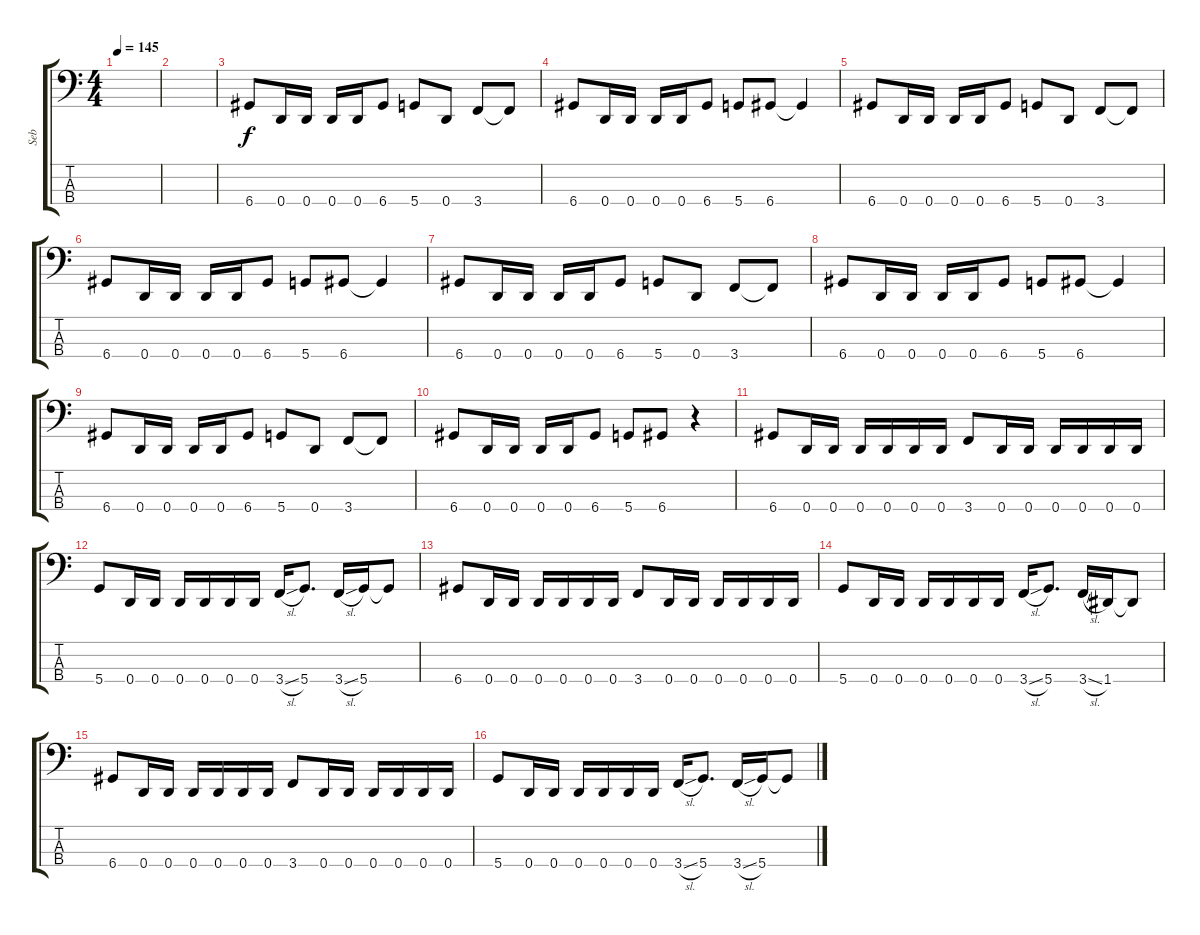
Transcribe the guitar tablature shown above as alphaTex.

\track ("Seb" "Seb") {instrument electricbasspick}
\staff {score tabs}
\tuning (G2 D2 A1 D1) {hide}
\ts (4 4)
\tempo 145
\clef f4
\ks c
|
|
6.4.8 0.4.16 0.4.16 0.4.16 0.4.16 6.4.8 5.4.8 0.4.8 3.4.8 3.4{t}.8 |
6.4.8 0.4.16 0.4.16 0.4.16 0.4.16 6.4.8 5.4.8 6.4.8 6.4{t}.4 |
6.4.8 0.4.16 0.4.16 0.4.16 0.4.16 6.4.8 5.4.8 0.4.8 3.4.8 3.4{t}.8 |
6.4.8 0.4.16 0.4.16 0.4.16 0.4.16 6.4.8 5.4.8 6.4.8 6.4{t}.4 |
6.4.8 0.4.16 0.4.16 0.4.16 0.4.16 6.4.8 5.4.8 0.4.8 3.4.8 3.4{t}.8 |
6.4.8 0.4.16 0.4.16 0.4.16 0.4.16 6.4.8 5.4.8 6.4.8 6.4{t}.4 |
6.4.8 0.4.16 0.4.16 0.4.16 0.4.16 6.4.8 5.4.8 0.4.8 3.4.8 3.4{t}.8 |
6.4.8 0.4.16 0.4.16 0.4.16 0.4.16 6.4.8 5.4.8 6.4.8 r.4 |
6.4.8 0.4.16 0.4.16 0.4.16 0.4.16 0.4.16 0.4.16 3.4.8 0.4.16 0.4.16 0.4.16 0.4.16 0.4.16 0.4.16 |
5.4.8 0.4.16 0.4.16 0.4.16 0.4.16 0.4.16 0.4.16 3.4{sl}.16 5.4.8{d} 3.4{sl}.16 5.4.16 5.4{t}.8 |
6.4.8 0.4.16 0.4.16 0.4.16 0.4.16 0.4.16 0.4.16 3.4.8 0.4.16 0.4.16 0.4.16 0.4.16 0.4.16 0.4.16 |
5.4.8 0.4.16 0.4.16 0.4.16 0.4.16 0.4.16 0.4.16 3.4{sl}.16 5.4.8{d} 3.4{sl}.16 1.4.16 1.4{t}.8 |
6.4.8 0.4.16 0.4.16 0.4.16 0.4.16 0.4.16 0.4.16 3.4.8 0.4.16 0.4.16 0.4.16 0.4.16 0.4.16 0.4.16 |
5.4.8 0.4.16 0.4.16 0.4.16 0.4.16 0.4.16 0.4.16 3.4{sl}.16 5.4.8{d} 3.4{sl}.16 5.4.16 5.4{t}.8
